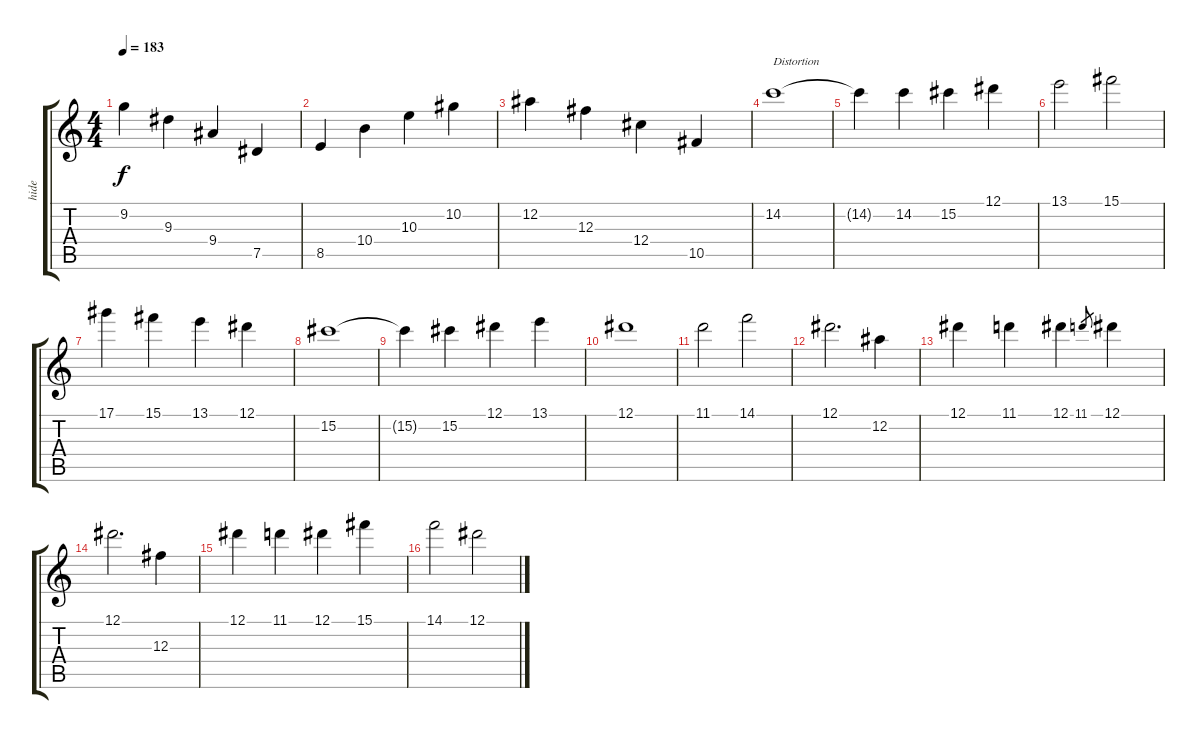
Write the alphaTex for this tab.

\track ("hide" "hide") {instrument distortionguitar}
\staff {score tabs}
\tuning (Eb4 Bb3 Gb3 Db3 Ab2 Eb2) {hide}
\ts (4 4)
\tempo 183
\clef g2
\ks c
9.2.4{dy f} 9.3.4 9.4.4 7.5.4 |
8.5.4 10.4.4 10.3.4 10.2.4 |
12.2.4 12.3.4 12.4.4 10.5.4 |
14.2.1{txt "Distortion" instrument distortionguitar} |
14.2{t}.4 14.2.4 15.2.4 12.1.4 |
13.1.2 15.1.2 |
17.1.4 15.1.4 13.1.4 12.1.4 |
15.2.1 |
15.2{t}.4 15.2.4 12.1.4 13.1.4 |
12.1.1 |
11.1.2 14.1.2 |
12.1.2{d} 12.2.4 |
12.1.4 11.1.4 12.1.4 11.1.8{gr} 12.1.4 |
12.1.2{d} 12.3.4 |
12.1.4 11.1.4 12.1.4 15.1.4 |
14.1.2 12.1.2
